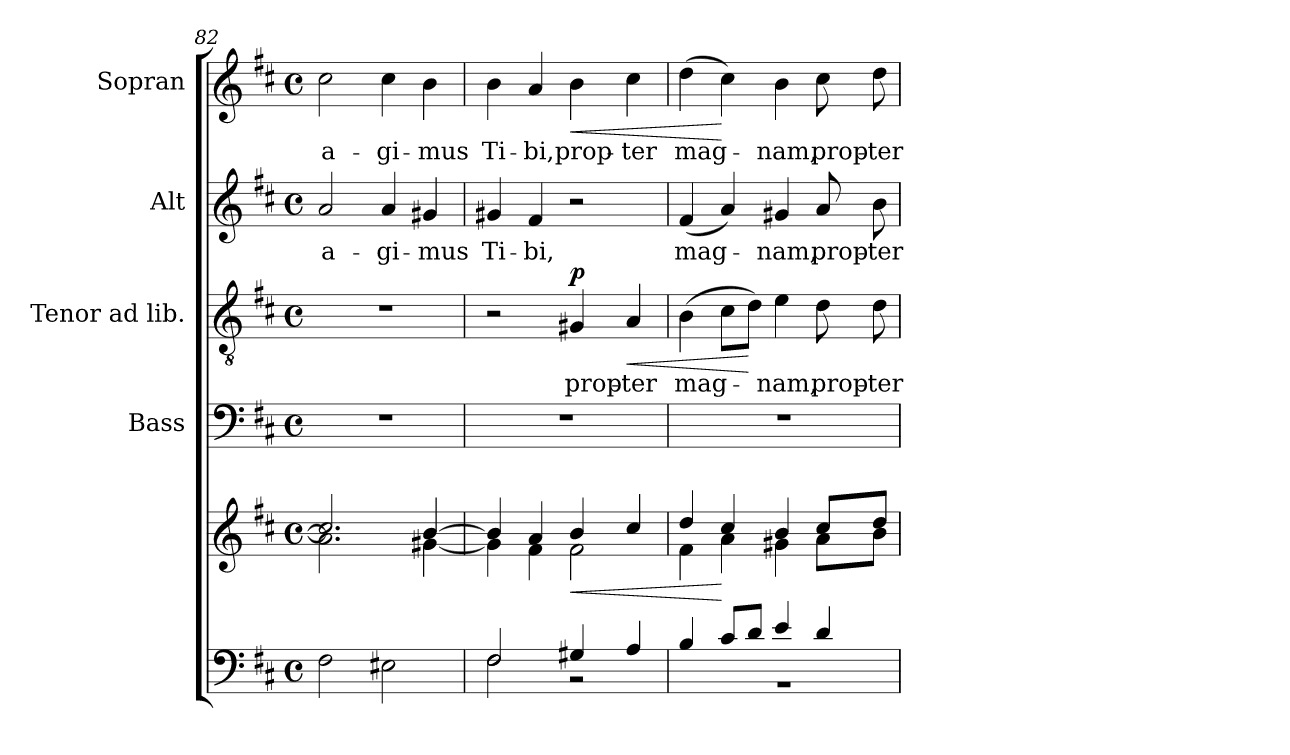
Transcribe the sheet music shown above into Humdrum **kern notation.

**kern	**kern	**dynam	**kern	**kern	**text	**dynam	**kern	**text	**kern	**text	**dynam
*part5	*part5	*part5	*part4	*part3	*part3	*part3	*part2	*part2	*part1	*part1	*part1
*staff6	*staff5	*staff5/6	*staff4	*staff3	*staff3	*staff3	*staff2	*staff2	*staff1	*staff1	*staff1
*	*	*	*I"Bass	*I"Tenor ad lib.	*	*	*I"Alt	*	*I"Sopran	*	*
*	*	*	*I'B.	*I'T.	*	*	*I'A.	*	*I'S.	*	*
!!LO:LB:g=z
*clefF4	*clefG2	*	*clefF4	*clefGv2	*	*	*clefG2	*	*clefG2	*	*
*k[f#c#]	*k[f#c#]	*	*k[f#c#]	*k[f#c#]	*	*	*k[f#c#]	*	*k[f#c#]	*	*
*D:	*D:	*	*D:	*D:	*	*	*D:	*	*D:	*	*
*M4/4	*M4/4	*	*M4/4	*M4/4	*	*	*M4/4	*	*M4/4	*	*
*met(c)	*met(c)	*	*met(c)	*met(c)	*	*	*met(c)	*	*met(c)	*	*
=82	=82	=82	=82	=82	=82	=82	=82	=82	=82	=82	=82
*	*^	*	*	*	*	*	*	*	*	*	*
!	!	!	!	!	!	!	!	!	!LO:LY:b	!	!LO:LY:b	!
2F#\	2.cc#/]	2.a\]	.	1r	1r	.	.	2a/	a-	2cc#\	a-	.
!	!	!	!	!	!	!	!	!	!LO:LY:b	!	!LO:LY:b	!
2E#X\	.	.	.	.	.	.	.	4a/	-gi-	4cc#\	-gi-	.
!	!	!	!	!	!	!	!	!	!LO:LY:b	!	!LO:LY:b	!
.	[>4b/	[<4g#X\	.	.	.	.	.	4g#X/	-mus	4b\	-mus	.
=83	=83	=83	=83	=83	=83	=83	=83	=83	=83	=83	=83	=83
*^	*	*	*	*	*	*	*	*	*	*	*	*
!	!	!	!	!	!	!	!	!	!	!LO:LY:b	!	!LO:LY:b	!
2F#/	2F#\	4b/]	4g#\]	.	1r	2r	.	.	4g#X/	Ti-	4b\	Ti-	.
!	!	!	!	!	!	!	!	!	!	!LO:LY:b	!	!LO:LY:b	!
.	.	4a/	4f#\	.	.	.	.	.	4f#/	-bi,	4a/	-bi,	.
!	!	!	!	!LO:HP:b	!	!	!LO:LY:b	!LO:DY:a	!	!	!	!LO:LY:b	!LO:HP:b
4G#X/	2rBB	4b/	2f#\	<	.	4G#X/	prop-	p	2r	.	4b\	prop-	<
!	!	!	!	!	!	!	!LO:LY:b	!LO:HP:b	!	!	!	!LO:LY:b	!
4A/	.	4cc#/	.	.	.	4A/	-ter	<	.	.	4cc#\	-ter	.
=84	=84	=84	=84	=84	=84	=84	=84	=84	=84	=84	=84	=84	=84
!	!	!	!	!	!	!	!LO:LY:b	!	!	!LO:LY:b	!	!LO:LY:b	!
4B/	1rBB	4dd/	4f#\	.	1r	(>4B\	mag-	.	(<4f#/	mag-	(>4dd\	mag-	.
8c#/L	.	4cc#/	4a\	[	.	8c#\L	.	.	4a/)	.	4cc#\)	.	[
8d/J	.	.	.	.	.	8d\J)	.	[	.	.	.	.	.
!	!	!	!	!	!	!	!LO:LY:b	!	!	!LO:LY:b	!	!LO:LY:b	!
4e/	.	4b/	4g#X\	.	.	4e\	-nam,	.	4g#X/	-nam,	4b\	-nam,	.
!	!	!	!	!	!	!	!LO:LY:b	!	!	!LO:LY:b	!	!LO:LY:b	!
4d/	.	8cc#/L	8a\L	.	.	8d\	prop-	.	8a/	prop-	8cc#\	prop-	.
!	!	!	!	!	!	!	!LO:LY:b	!	!	!LO:LY:b	!	!LO:LY:b	!
.	.	8dd/J	8b\J	.	.	8d\	-ter	.	8b\	-ter	8dd\	-ter	.
*v	*v	*	*	*	*	*	*	*	*	*	*	*	*
*	*v	*v	*	*	*	*	*	*	*	*	*	*
=	=	=	=	=	=	=	=	=	=	=	=
*-	*-	*-	*-	*-	*-	*-	*-	*-	*-	*-	*-
